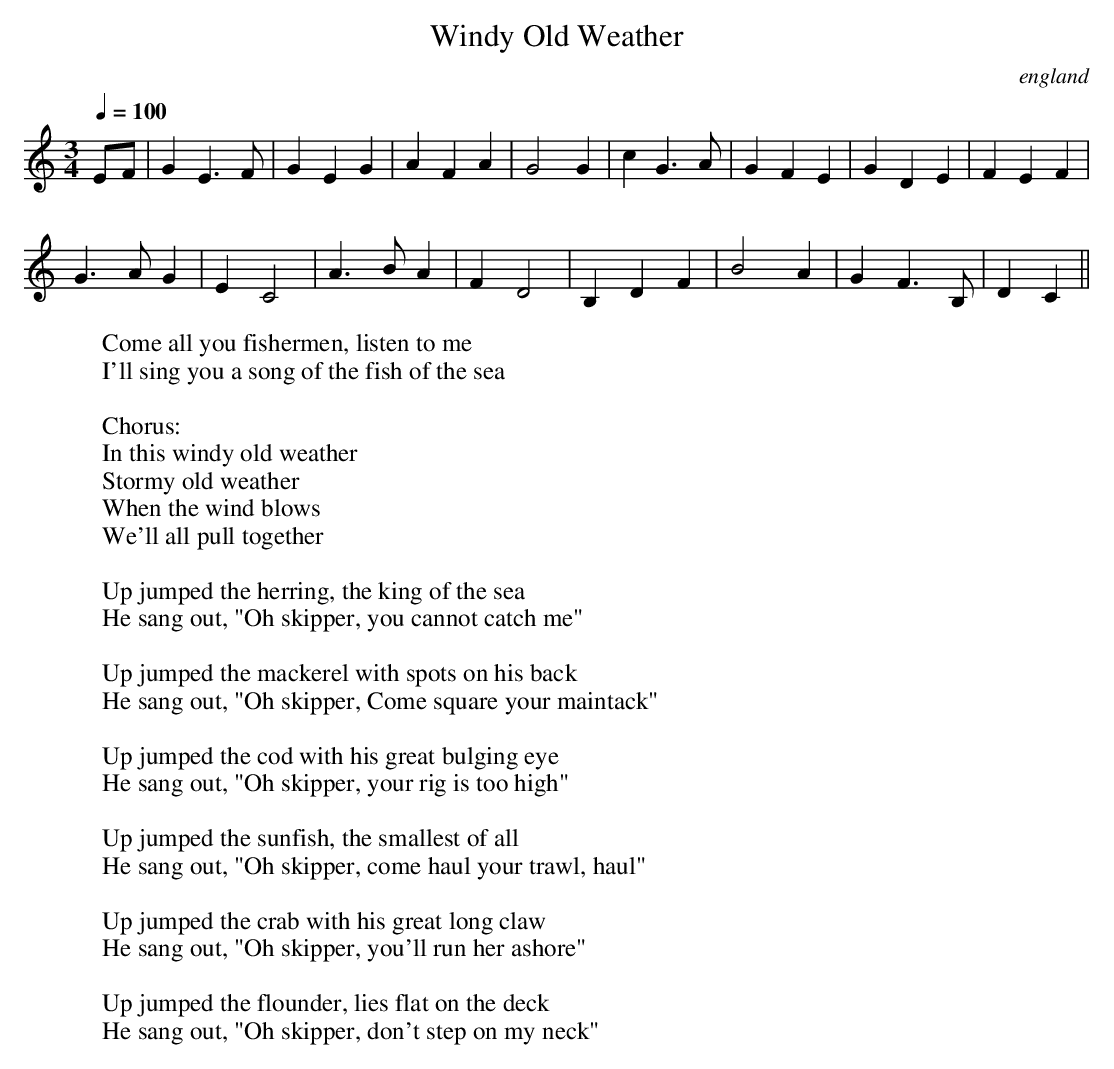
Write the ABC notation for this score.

X:1
T:Windy Old Weather
O:england
M:3/4
L:1/8
Q:1/4=100
W:Come all you fishermen, listen to me
W:I'll sing you a song of the fish of the sea
W:
W:  Chorus:
W:  In this windy old weather
W:  Stormy old weather
W:  When the wind blows
W:  We'll all pull together
W:
W:Up jumped the herring, the king of the sea
W:He sang out, "Oh skipper, you cannot catch me"
W:
W:Up jumped the mackerel with spots on his back
W:He sang out, "Oh skipper, Come square your maintack"
W:
W:Up jumped the cod with his great bulging eye
W:He sang out, "Oh skipper, your rig is too high"
W:
W:Up jumped the sunfish, the smallest of all
W:He sang out, "Oh skipper, come haul your trawl, haul"
W:
W:Up jumped the crab with his great long claw
W:He sang out, "Oh skipper, you'll run her ashore"
W:
W:Up jumped the flounder, lies flat on the deck
W:He sang out, "Oh skipper, don't step on my neck"
K:C
E-F |G2 E3F|G2 E2 G2|A2 F2 A2|G4 G2|\
c2 G3A|G2 F2 E2|G2 D2 E2|F2 E2 F2|
G3A G2|E2 C4|A3B A2|F2 D4|\
B,2 D2 F2|B4 A2|G2 F3B,|D2 C2 ||
